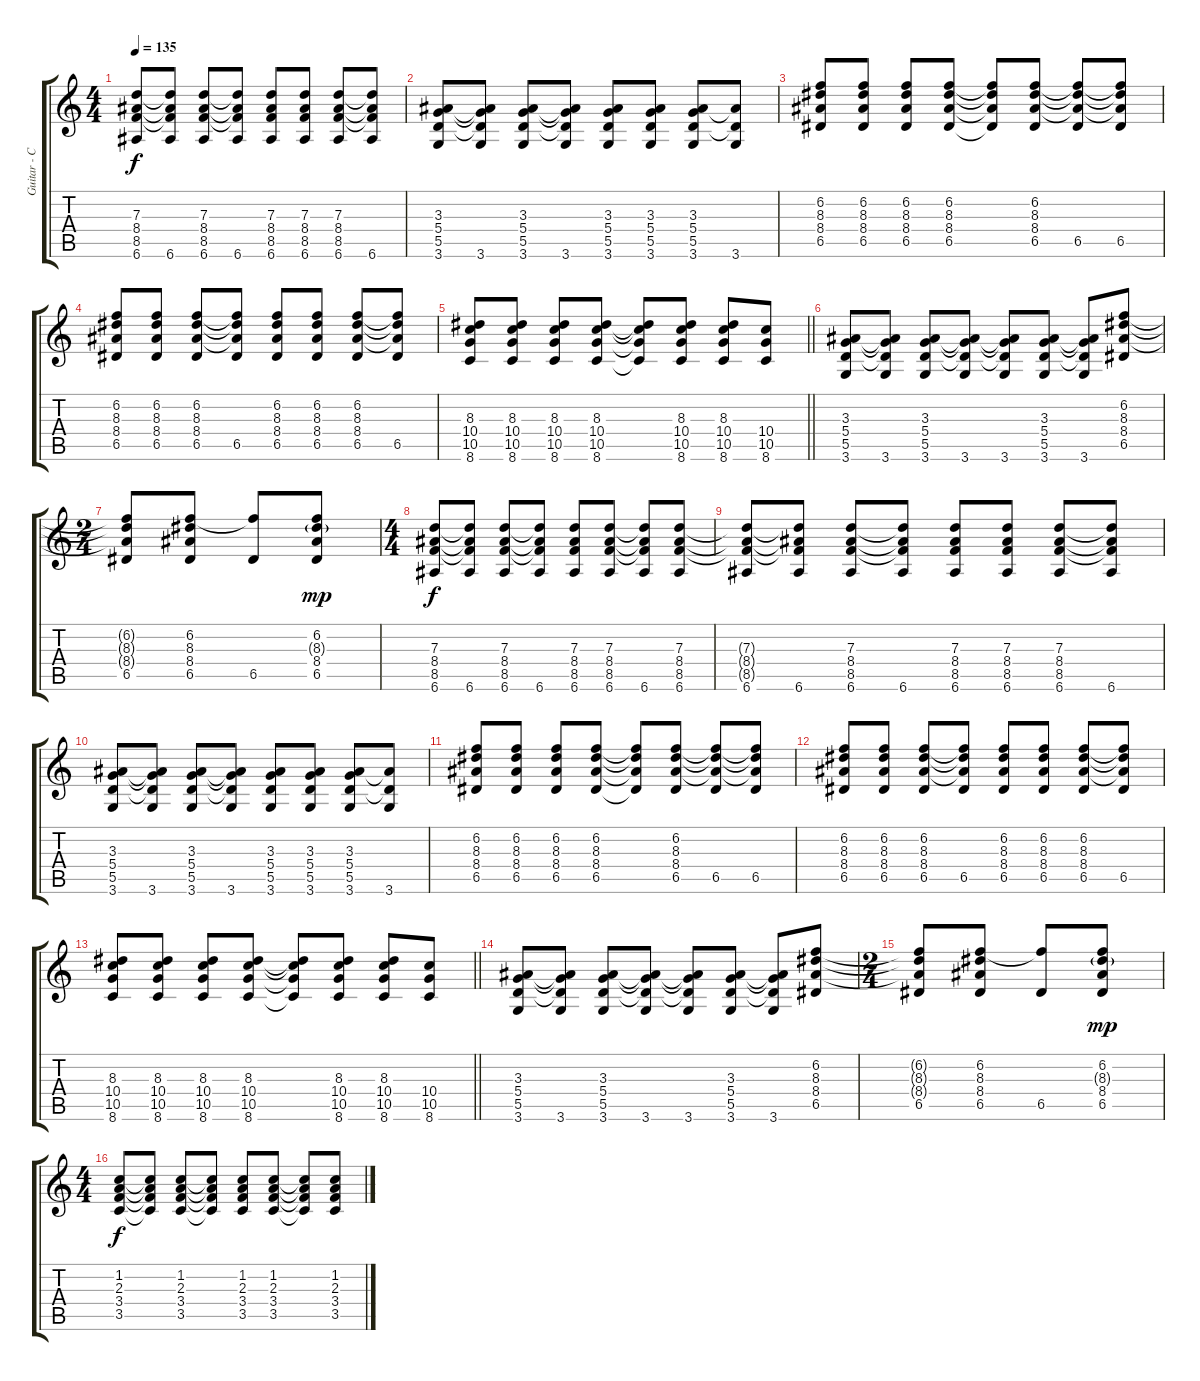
\track ("Guitar - Chris" "Guitar - C") {instrument acousticguitarnylon}
\staff {score tabs}
\tuning (E4 B3 G3 D3 A2 E2) {hide}
\ts (4 4)
\tempo 135
\clef g2
\ks c
(7.3{t} 8.4{t} 8.5{t} 6.6).8{dy f} (7.3{t} 8.4{t} 8.5{t} 6.6).8 (7.3 8.4 8.5 6.6).8 (7.3{t} 8.4{t} 8.5{t} 6.6).8 (7.3 8.4 8.5 6.6).8 (7.3 8.4 8.5 6.6).8 (7.3 8.4 8.5 6.6).8 (7.3{t} 8.4{t} 8.5{t} 6.6).8 |
(3.3 5.4 5.5 3.6).8 (3.3{t} 5.4{t} 5.5{t} 3.6).8 (3.3 5.4 5.5 3.6).8 (3.3{t} 5.4{t} 5.5{t} 3.6).8 (3.3 5.4 5.5 3.6).8 (3.3 5.4 5.5 3.6).8 (3.3 5.4 5.5 3.6).8 (3.3{t} 5.5{t} 3.6).8 |
(6.2 8.3 8.4 6.5).8 (6.2 8.3 8.4 6.5).8 (6.2 8.3 8.4 6.5).8 (6.2 8.3 8.4 6.5).8 (6.2{t} 8.3{t} 8.4{t} 6.5{t}).8 (6.2 8.3 8.4 6.5).8 (6.2{t} 8.3{t} 8.4{t} 6.5).8 (6.2{t} 8.3{t} 8.4{t} 6.5).8 |
(6.2 8.3 8.4 6.5).8 (6.2 8.3 8.4 6.5).8 (6.2 8.3 8.4 6.5).8 (6.2{t} 8.3{t} 8.4{t} 6.5).8 (6.2 8.3 8.4 6.5).8 (6.2 8.3 8.4 6.5).8 (6.2 8.3 8.4 6.5).8 (6.2{t} 8.3{t} 8.4{t} 6.5).8 |
\barLineRight lightlight
(8.3 10.4 10.5 8.6).8 (8.3 10.4 10.5 8.6).8 (8.3 10.4 10.5 8.6).8 (8.3 10.4 10.5 8.6).8 (8.3{t} 10.4{t} 10.5{t} 8.6{t}).8 (8.3 10.4 10.5 8.6).8 (8.3 10.4 10.5 8.6).8 (10.4 10.5 8.6).8 |
(3.3 5.4 5.5 3.6).8 (3.3{t} 5.4{t} 5.5{t} 3.6).8 (3.3 5.4 5.5 3.6).8 (3.3{t} 5.4{t} 5.5{t} 3.6).8 (3.3{t} 5.4{t} 5.5{t} 3.6).8 (3.3 5.4 5.5 3.6).8 (3.3{t} 5.4{t} 5.5{t} 3.6).8 (6.2 8.3 8.4 6.5).8 |
\ts (2 4)
(6.2{t} 8.3{t} 8.4{t} 6.5).8 (6.2 8.3 8.4 6.5).8 (6.2{t} 6.5).8 (6.2 8.3{g} 8.4 6.5).8{dy mp} |
\ts (4 4)
(7.3 8.4 8.5 6.6).8{dy f} (7.3{t} 8.4{t} 8.5{t} 6.6).8 (7.3 8.4 8.5 6.6).8 (7.3{t} 8.4{t} 8.5{t} 6.6).8 (7.3 8.4 8.5 6.6).8 (7.3 8.4 8.5 6.6).8 (7.3{t} 8.4{t} 8.5{t} 6.6).8 (7.3 8.4 8.5 6.6).8 |
(7.3{t} 8.4{t} 8.5{t} 6.6).8 (7.3{t} 8.4{t} 8.5{t} 6.6).8 (7.3 8.4 8.5 6.6).8 (7.3{t} 8.4{t} 8.5{t} 6.6).8 (7.3 8.4 8.5 6.6).8 (7.3 8.4 8.5 6.6).8 (7.3 8.4 8.5 6.6).8 (7.3{t} 8.4{t} 8.5{t} 6.6).8 |
(3.3 5.4 5.5 3.6).8 (3.3{t} 5.4{t} 5.5{t} 3.6).8 (3.3 5.4 5.5 3.6).8 (3.3{t} 5.4{t} 5.5{t} 3.6).8 (3.3 5.4 5.5 3.6).8 (3.3 5.4 5.5 3.6).8 (3.3 5.4 5.5 3.6).8 (3.3{t} 5.5{t} 3.6).8 |
(6.2 8.3 8.4 6.5).8 (6.2 8.3 8.4 6.5).8 (6.2 8.3 8.4 6.5).8 (6.2 8.3 8.4 6.5).8 (6.2{t} 8.3{t} 8.4{t} 6.5{t}).8 (6.2 8.3 8.4 6.5).8 (6.2{t} 8.3{t} 8.4{t} 6.5).8 (6.2{t} 8.3{t} 8.4{t} 6.5).8 |
(6.2 8.3 8.4 6.5).8 (6.2 8.3 8.4 6.5).8 (6.2 8.3 8.4 6.5).8 (6.2{t} 8.3{t} 8.4{t} 6.5).8 (6.2 8.3 8.4 6.5).8 (6.2 8.3 8.4 6.5).8 (6.2 8.3 8.4 6.5).8 (6.2{t} 8.3{t} 8.4{t} 6.5).8 |
\barLineRight lightlight
(8.3 10.4 10.5 8.6).8 (8.3 10.4 10.5 8.6).8 (8.3 10.4 10.5 8.6).8 (8.3 10.4 10.5 8.6).8 (8.3{t} 10.4{t} 10.5{t} 8.6{t}).8 (8.3 10.4 10.5 8.6).8 (8.3 10.4 10.5 8.6).8 (10.4 10.5 8.6).8 |
(3.3 5.4 5.5 3.6).8 (3.3{t} 5.4{t} 5.5{t} 3.6).8 (3.3 5.4 5.5 3.6).8 (3.3{t} 5.4{t} 5.5{t} 3.6).8 (3.3{t} 5.4{t} 5.5{t} 3.6).8 (3.3 5.4 5.5 3.6).8 (3.3{t} 5.4{t} 5.5{t} 3.6).8 (6.2 8.3 8.4 6.5).8 |
\ts (2 4)
(6.2{t} 8.3{t} 8.4{t} 6.5).8 (6.2 8.3 8.4 6.5).8 (6.2{t} 6.5).8 (6.2 8.3{g} 8.4 6.5).8{dy mp} |
\ts (4 4)
(1.2 2.3 3.4 3.5).8{dy f} (1.2{t} 2.3{t} 3.4{t} 3.5{t}).8 (1.2 2.3 3.4 3.5).8 (1.2{t} 2.3{t} 3.4{t} 3.5{t}).8 (1.2 2.3 3.4 3.5).8 (1.2 2.3 3.4 3.5).8 (1.2{t} 2.3{t} 3.4{t} 3.5{t}).8 (1.2 2.3 3.4 3.5).8
